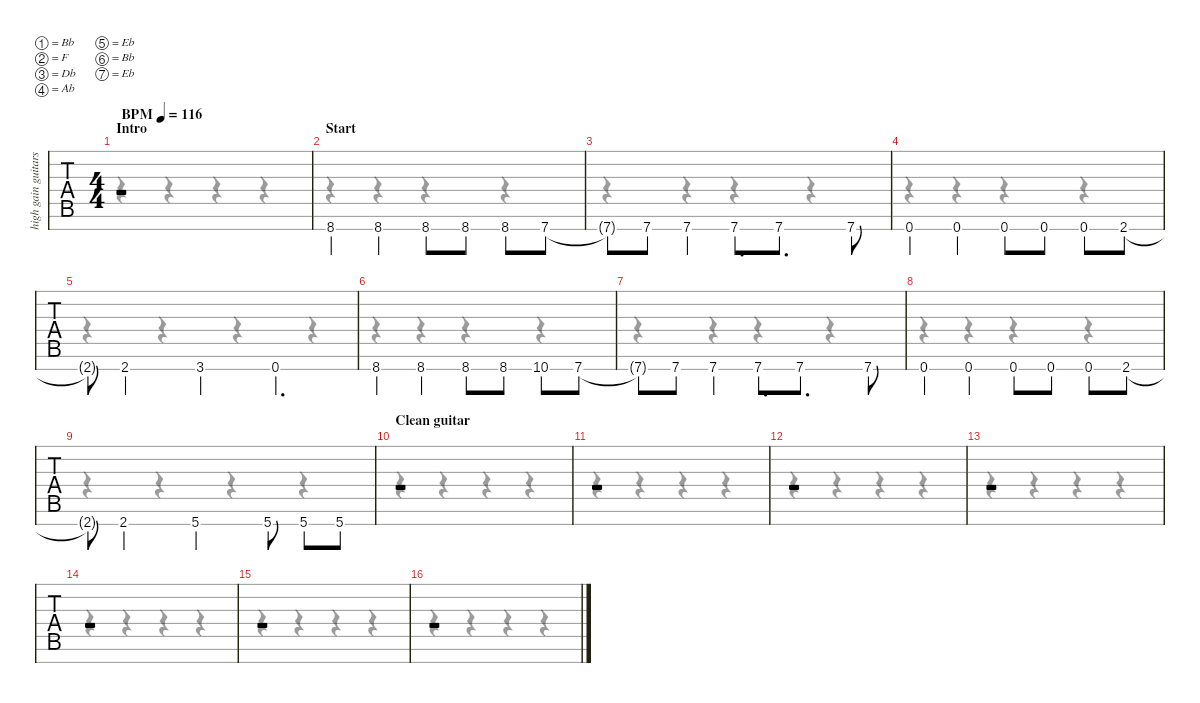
\defaultSystemsLayout 4
\hideDynamics
\bracketExtendMode nobrackets
\track ("Rhythm Left" "high gain guitars") {instrument distortionguitar}
\staff {tabs}
\tuning (Bb3 F3 Db3 Ab2 Eb2 Bb1 Eb1)
\voice
\ts (4 4)
\beaming (8 2 2 2 2)
\section ("" "Intro")
\tempo (116 "BPM")
\clef g2
\ks c
r.1{dy f instrument distortionguitar beam Up} |
\section ("" "Start")
8.7.4{beam Up} 8.7.4{beam Up} 8.7.8{beam Up} 8.7.8{beam Up} 8.7.8{beam Up} 7.7{acc #}.8{beam Up} |
7.7{t acc #}.8{beam Up} 7.7{acc #}.8{beam Up} 7.7{acc #}.4{beam Up} 7.7{acc #}.8{d beam Up} 7.7{acc #}.8{d beam Up} 7.7{acc #}.8{beam Up} |
0.7{acc #}.4{beam Up} 0.7{acc #}.4{beam Up} 0.7{acc #}.8{beam Up} 0.7{acc #}.8{beam Up} 0.7{acc #}.8{beam Up} 2.7.8{beam Up} |
2.7{t}.8{beam Up} 2.7.4{beam Up} 3.7{acc #}.4{beam Up} 0.7{acc #}.4{d beam Up} |
8.7.4{beam Up} 8.7.4{beam Up} 8.7.8{beam Up} 8.7.8{beam Up} 10.7{acc #}.8{beam Up} 7.7{acc #}.8{beam Up} |
7.7{t acc #}.8{beam Up} 7.7{acc #}.8{beam Up} 7.7{acc #}.4{beam Up} 7.7{acc #}.8{d beam Up} 7.7{acc #}.8{d beam Up} 7.7{acc #}.8{beam Up} |
0.7{acc #}.4{beam Up} 0.7{acc #}.4{beam Up} 0.7{acc #}.8{beam Up} 0.7{acc #}.8{beam Up} 0.7{acc #}.8{beam Up} 2.7.8{beam Up} |
2.7{t}.8{beam Up} 2.7.4{beam Up} 5.7{acc #}.4{beam Up} 5.7{acc #}.8{beam Up} 5.7{acc #}.8{beam Up} 5.7{acc #}.8{beam Up} |
\section ("" "Clean guitar ")
r.1{beam Up} |
r.1{beam Up} |
r.1{beam Up} |
r.1{beam Up} |
r.1{beam Up} |
r.1{beam Up} |
r.1{beam Up}
\voice
\clef g2
\ottava regular
\simile none
\ks c
r.4{dy mf beam Down} r.4{beam Down} r.4{beam Down} r.4{beam Down} |
r.4{beam Down} r.4{beam Down} r.4{beam Down} r.4{beam Down} |
r.4{beam Down} r.4{beam Down} r.4{beam Down} r.4{beam Down} |
r.4{beam Down} r.4{beam Down} r.4{beam Down} r.4{beam Down} |
r.4{beam Down} r.4{beam Down} r.4{beam Down} r.4{beam Down} |
r.4{beam Down} r.4{beam Down} r.4{beam Down} r.4{beam Down} |
r.4{beam Down} r.4{beam Down} r.4{beam Down} r.4{beam Down} |
r.4{beam Down} r.4{beam Down} r.4{beam Down} r.4{beam Down} |
r.4{beam Down} r.4{beam Down} r.4{beam Down} r.4{beam Down} |
r.4{beam Down} r.4{beam Down} r.4{beam Down} r.4{beam Down} |
r.4{beam Down} r.4{beam Down} r.4{beam Down} r.4{beam Down} |
r.4{beam Down} r.4{beam Down} r.4{beam Down} r.4{beam Down} |
r.4{beam Down} r.4{beam Down} r.4{beam Down} r.4{beam Down} |
r.4{beam Down} r.4{beam Down} r.4{beam Down} r.4{beam Down} |
r.4{beam Down} r.4{beam Down} r.4{beam Down} r.4{beam Down} |
r.4{beam Down} r.4{beam Down} r.4{beam Down} r.4{beam Down}
